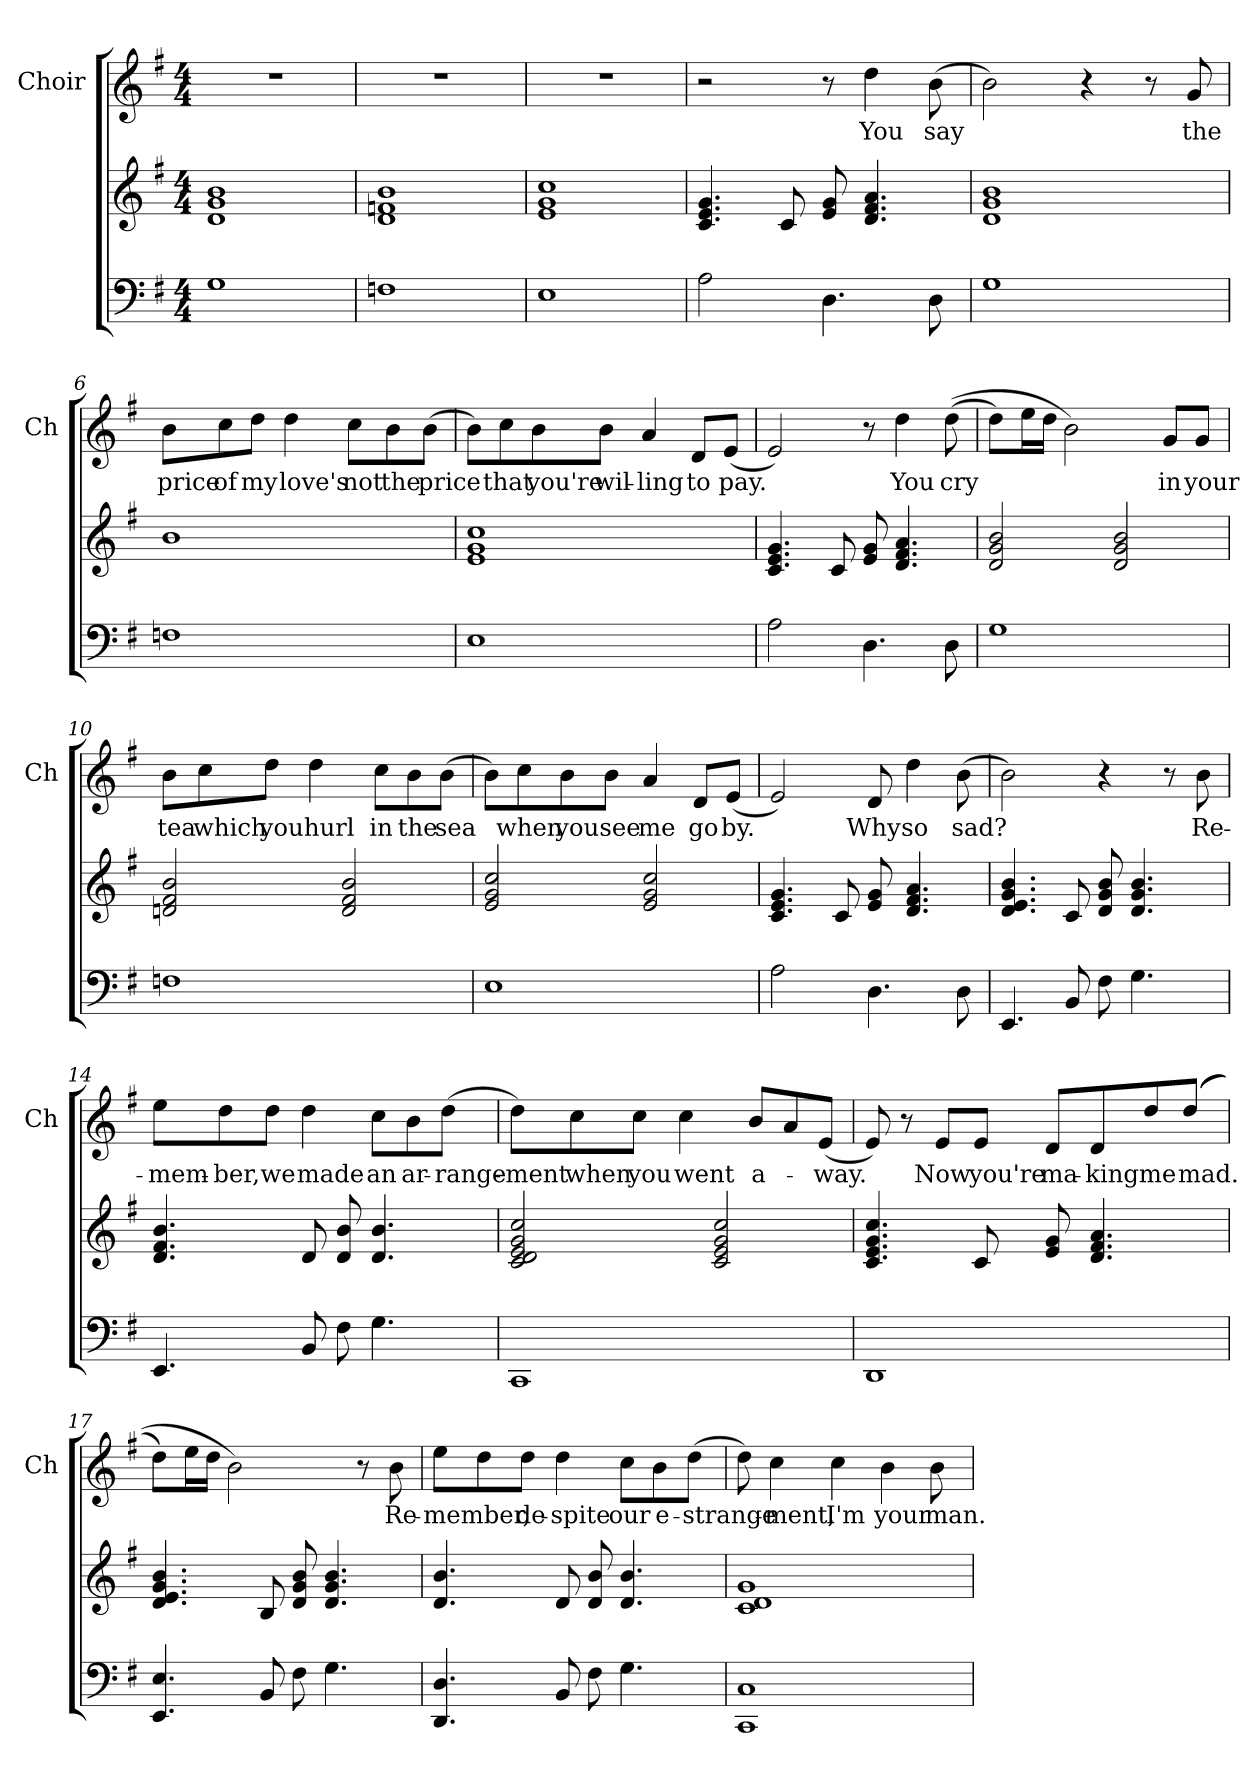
**kern	**kern	**kern	**text
*part2	*part2	*part1	*part1
*staff3	*staff2	*staff1	*staff1
*	*	*I"Choir	*
*	*	*I'Ch	*
*clefF4	*clefG2	*clefG2	*
*k[f#]	*k[f#]	*k[f#]	*
*M4/4	*M4/4	*M4/4	*
=1	=1	=1	=1
1G	1d 1g 1b	1r	.
=2	=2	=2	=2
1Fn	1d 1fn 1b	1r	.
=3	=3	=3	=3
1E	1e 1g 1cc	1r	.
=4	=4	=4	=4
2A\	4.c/ 4.e/ 4.g/	2r	.
.	8c/	.	.
4.D\	8e/ 8g/	8r	.
.	4.d/ 4.f#/ 4.a/	4dd\	You
8D\	.	(>8b\	say
=5	=5	=5	=5
1G	1d 1g 1b	2b\)	.
.	.	4r	.
.	.	8r	.
.	.	8g/	the
=6	=6	=6	=6
1Fn	1b	8b\L	price
.	.	8cc\	of
.	.	8dd\J	my
.	.	4dd\	love's
.	.	8cc\L	not
.	.	8b\	the
.	.	(>8b\J	price
!!LO:LB:g=z
=7	=7	=7	=7
1E	1e 1g 1cc	8b\L)	.
.	.	8cc\	that
.	.	8b\	you're
.	.	8b\J	wil-
.	.	4a/	-ling
.	.	8d/L	to
.	.	(<8e/J	pay.
=8	=8	=8	=8
2A\	4.c/ 4.e/ 4.g/	2e/)	.
.	8c/	.	.
4.D\	8e/ 8g/	8r	.
.	4.d/ 4.f#/ 4.a/	4dd\	You
8D\	.	(>(>8dd\	cry
=9	=9	=9	=9
1G	2d/ 2g/ 2b/	8dd\L)	.
.	.	16ee\L	.
.	.	16dd\JJ	.
.	.	2b\)	.
.	2d/ 2g/ 2b/	.	.
.	.	8g/L	in
.	.	8g/J	your
!!LO:LB:g=z
=10	=10	=10	=10
1Fn	2dn/ 2f#/ 2b/	8b\L	tea
.	.	8cc\	which
.	.	8dd\J	you
.	.	4dd\	hurl
.	2d/ 2f#/ 2b/	.	.
.	.	8cc\L	in
.	.	8b\	the
.	.	(>8b\J	sea
=11	=11	=11	=11
1E	2e/ 2g/ 2cc/	8b\L)	.
.	.	8cc\	when
.	.	8b\	you
.	.	8b\J	see
.	2e/ 2g/ 2cc/	4a/	me
.	.	8d/L	go
.	.	(<8e/J	by.
=12	=12	=12	=12
2A\	4.c/ 4.e/ 4.g/	2e/)	.
.	8c/	.	.
4.D\	8e/ 8g/	8d/	Why
.	4.d/ 4.f#/ 4.a/	4dd\	so
8D\	.	(>8b\	sad?
!!LO:PB:g=z
=13	=13	=13	=13
4.EE/	4.d/ 4.e/ 4.g/ 4.b/	2b\)	.
8BB/	8c/	.	.
8F#\	8d/ 8g/ 8b/	4r	.
4.G\	4.d/ 4.g/ 4.b/	.	.
.	.	8r	.
.	.	8b\	Re-
=14	=14	=14	=14
4.EE/	4.d/ 4.f#/ 4.b/	8ee\L	-mem-
.	.	8dd\	-ber,
.	.	8dd\J	we
8BB/	8d/	4dd\	made
8F#\	8d/ 8b/	.	.
4.G\	4.d/ 4.b/	8cc\L	an
.	.	8b\	ar-
.	.	(>8dd\J	-range-
=15	=15	=15	=15
1CC	2c/ 2d/ 2e/ 2g/ 2cc/	8dd\L)	-ment
.	.	8cc\	when
.	.	8cc\J	you
.	.	4cc\	went
.	2c/ 2e/ 2g/ 2cc/	.	.
.	.	8b/L	a-
.	.	8a/	.
.	.	(<8e/J	way.
!!LO:LB:g=z
=16	=16	=16	=16
1DD	4.c/ 4.e/ 4.g/ 4.cc/	8e/)	.
.	.	8r	.
.	.	8e/L	Now
.	8c/	8e/J	you're
.	8e/ 8g/	8d/L	ma-
.	4.d/ 4.f#/ 4.a/	8d/	-king
.	.	8dd/	me
.	.	(<(<8dd/J	mad.
=17	=17	=17	=17
4.EE/ 4.E/	4.d/ 4.e/ 4.g/ 4.b/	8dd\L)	.
.	.	16ee\L	.
.	.	16dd\JJ	.
.	.	2b\)	.
8BB/	8B/	.	.
8F#\	8d/ 8g/ 8b/	.	.
4.G\	4.d/ 4.g/ 4.b/	.	.
.	.	8r	.
.	.	8b\	Re-
=18	=18	=18	=18
4.DD/ 4.D/	4.d/ 4.b/	8ee\L	-member,
.	.	8dd\	.
.	.	8dd\J	de-
8BB/	8d/	4dd\	-spite
8F#\	8d/ 8b/	.	.
4.G\	4.d/ 4.b/	8cc\L	our
.	.	8b\	e-
.	.	(>8dd\J	-strange-
!!LO:LB:g=z
=19	=19	=19	=19
1CC 1C	1c 1d 1g	8dd\)	.
.	.	4cc\	-ment,
.	.	4cc\	I'm
.	.	4b\	your
.	.	8b\	man.
=	=	=	=
*-	*-	*-	*-
